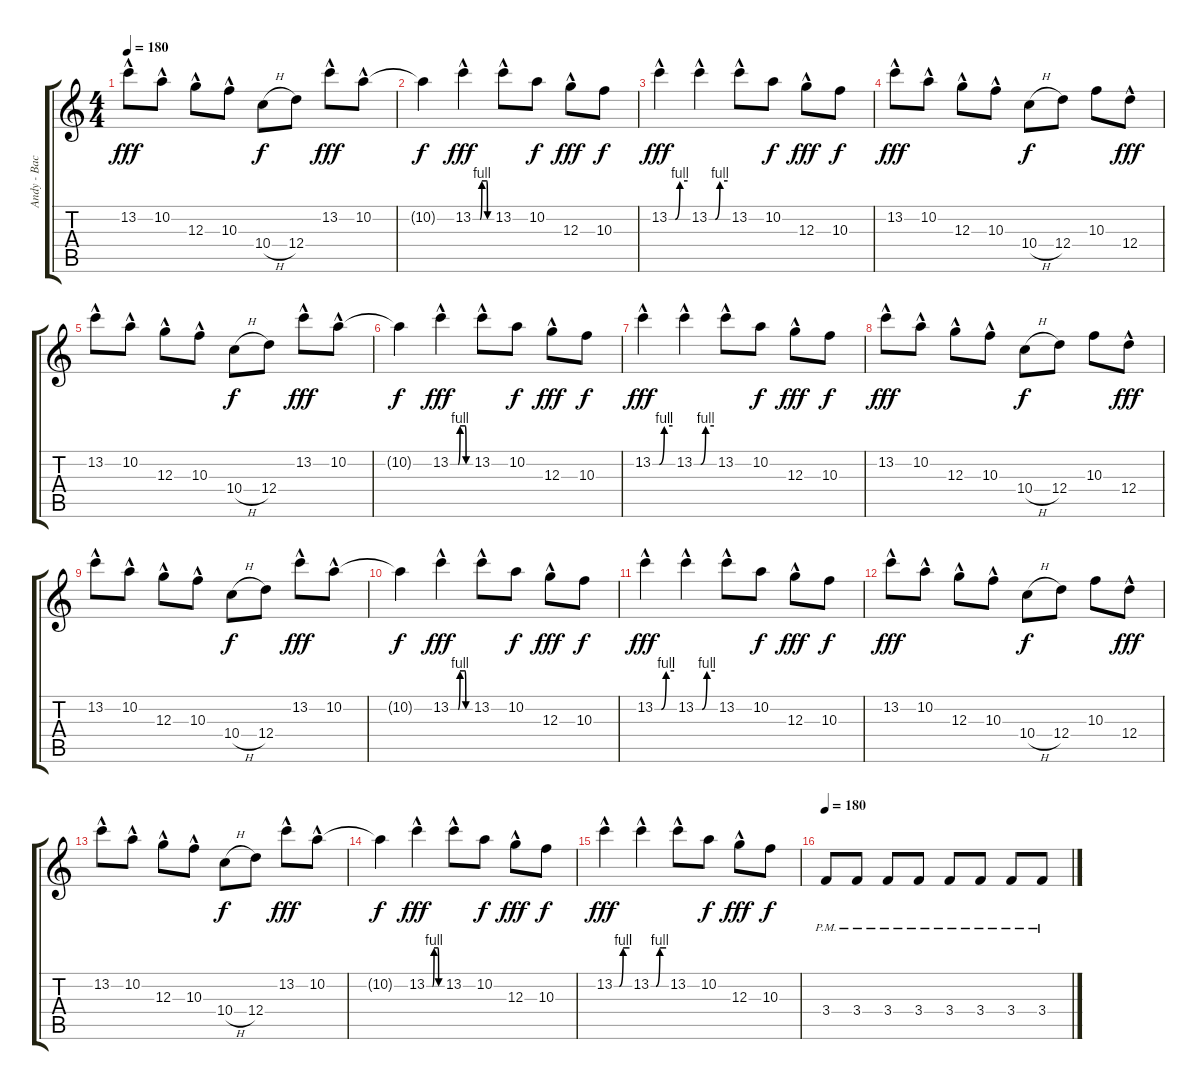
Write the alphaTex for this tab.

\track ("Andy - Backround/Solo" "Andy - Bac") {instrument overdrivenguitar}
\staff {score tabs}
\tuning (E4 B3 G3 D3 A2 E2) {hide}
\ts (4 4)
\tempo 180
\clef g2
\ks c
13.2{hac}.8{dy fff} 10.2{hac}.8 12.3{hac}.8 10.3{hac}.8 10.4{h}.8{dy f} 12.4.8 13.2{hac}.8{dy fff} 10.2{hac}.8 |
10.2{t}.4{dy f} 13.2{be (custom 0 0 23 0 29 4 45 4 47 0 60 0) hac}.4{dy fff} 13.2{hac}.8 10.2.8{dy f} 12.3{hac}.8{dy fff} 10.3.8{dy f} |
13.2{be (custom 0 0 20 0 35 4 60 4) hac}.4{dy fff} 13.2{be (custom 0 0 20 0 35 4 60 4) hac}.4 13.2{hac}.8 10.2.8{dy f} 12.3{hac}.8{dy fff} 10.3.8{dy f} |
13.2{hac}.8{dy fff} 10.2{hac}.8 12.3{hac}.8 10.3{hac}.8 10.4{h}.8{dy f} 12.4.8 10.3.8 12.4{hac}.8{dy fff} |
13.2{hac}.8 10.2{hac}.8 12.3{hac}.8 10.3{hac}.8 10.4{h}.8{dy f} 12.4.8 13.2{hac}.8{dy fff} 10.2{hac}.8 |
10.2{t}.4{dy f} 13.2{be (custom 0 0 23 0 29 4 45 4 47 0 60 0) hac}.4{dy fff} 13.2{hac}.8 10.2.8{dy f} 12.3{hac}.8{dy fff} 10.3.8{dy f} |
13.2{be (custom 0 0 20 0 35 4 60 4) hac}.4{dy fff} 13.2{be (custom 0 0 20 0 35 4 60 4) hac}.4 13.2{hac}.8 10.2.8{dy f} 12.3{hac}.8{dy fff} 10.3.8{dy f} |
13.2{hac}.8{dy fff} 10.2{hac}.8 12.3{hac}.8 10.3{hac}.8 10.4{h}.8{dy f} 12.4.8 10.3.8 12.4{hac}.8{dy fff} |
13.2{hac}.8 10.2{hac}.8 12.3{hac}.8 10.3{hac}.8 10.4{h}.8{dy f} 12.4.8 13.2{hac}.8{dy fff} 10.2{hac}.8 |
10.2{t}.4{dy f} 13.2{be (custom 0 0 23 0 29 4 45 4 47 0 60 0) hac}.4{dy fff} 13.2{hac}.8 10.2.8{dy f} 12.3{hac}.8{dy fff} 10.3.8{dy f} |
13.2{be (custom 0 0 20 0 35 4 60 4) hac}.4{dy fff} 13.2{be (custom 0 0 20 0 35 4 60 4) hac}.4 13.2{hac}.8 10.2.8{dy f} 12.3{hac}.8{dy fff} 10.3.8{dy f} |
13.2{hac}.8{dy fff} 10.2{hac}.8 12.3{hac}.8 10.3{hac}.8 10.4{h}.8{dy f} 12.4.8 10.3.8 12.4{hac}.8{dy fff} |
13.2{hac}.8 10.2{hac}.8 12.3{hac}.8 10.3{hac}.8 10.4{h}.8{dy f} 12.4.8 13.2{hac}.8{dy fff} 10.2{hac}.8 |
10.2{t}.4{dy f} 13.2{be (custom 0 0 23 0 29 4 45 4 47 0 60 0) hac}.4{dy fff} 13.2{hac}.8 10.2.8{dy f} 12.3{hac}.8{dy fff} 10.3.8{dy f} |
13.2{be (custom 0 0 20 0 35 4 60 4) hac}.4{dy fff} 13.2{be (custom 0 0 20 0 35 4 60 4) hac}.4 13.2{hac}.8 10.2.8{dy f} 12.3{hac}.8{dy fff} 10.3.8{dy f} |
\tempo 180
3.4{pm}.8 3.4{pm}.8 3.4{pm}.8 3.4{pm}.8 3.4{pm}.8 3.4{pm}.8 3.4{pm}.8 3.4{pm}.8
